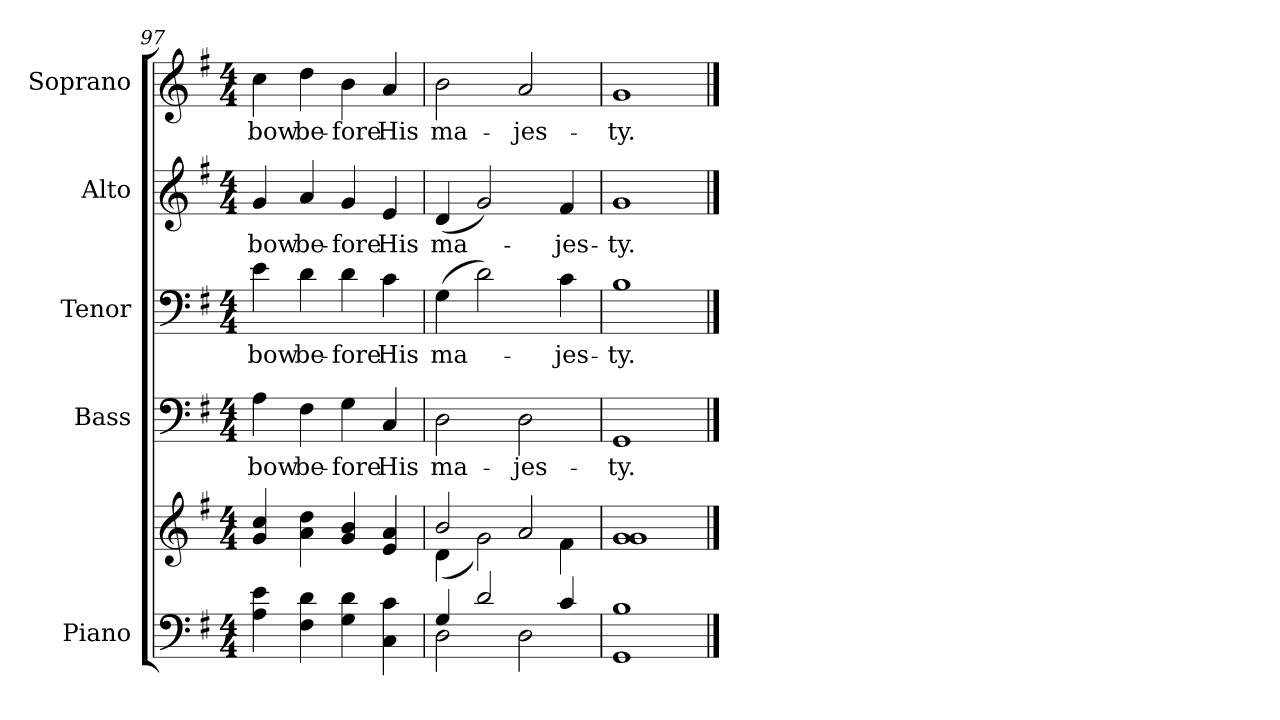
**kern	**kern	**kern	**text	**kern	**text	**kern	**text	**kern	**text
*part5	*part5	*part4	*part4	*part3	*part3	*part2	*part2	*part1	*part1
*staff6	*staff5	*staff4	*staff4	*staff3	*staff3	*staff2	*staff2	*staff1	*staff1
*I"Piano	*	*I"Bass	*	*I"Tenor	*	*I"Alto	*	*I"Soprano	*
*I'Pno.	*	*I'B.	*	*I'T.	*	*I'A.	*	*I'S.	*
!!LO:LB:g=z
*clefF4	*clefG2	*clefF4	*	*clefF4	*	*clefG2	*	*clefG2	*
*k[f#]	*k[f#]	*k[f#]	*	*k[f#]	*	*k[f#]	*	*k[f#]	*
*G:	*G:	*G:	*	*G:	*	*G:	*	*G:	*
*M4/4	*M4/4	*M4/4	*	*M4/4	*	*M4/4	*	*M4/4	*
=97	=97	=97	=97	=97	=97	=97	=97	=97	=97
!	!	!	!LO:LY:b:color=#000000	!	!	!	!	!	!
!	!	!	!	!	!LO:LY:b:color=#000000	!	!	!	!
!	!	!	!	!	!	!	!LO:LY:b:color=#000000	!	!
!	!	!	!	!	!	!	!	!	!LO:LY:b:color=#000000
4Ai\ 4ei	4gi/ 4cci	4Ai\	bow	4ei\	bow	4gi/	bow	4cci\	bow
!	!	!	!LO:LY:b:color=#000000	!	!	!	!	!	!
!	!	!	!	!	!LO:LY:b:color=#000000	!	!	!	!
!	!	!	!	!	!	!	!LO:LY:b:color=#000000	!	!
!	!	!	!	!	!	!	!	!	!LO:LY:b:color=#000000
4F#i\ 4di	4ai\ 4ddi	4F#i\	be-	4di\	be-	4ai/	be-	4ddi\	be-
!	!	!	!LO:LY:b:color=#000000	!	!	!	!	!	!
!	!	!	!	!	!LO:LY:b:color=#000000	!	!	!	!
!	!	!	!	!	!	!	!LO:LY:b:color=#000000	!	!
!	!	!	!	!	!	!	!	!	!LO:LY:b:color=#000000
4Gi\ 4di	4gi/ 4bi	4Gi\	-fore	4di\	-fore	4gi/	-fore	4bi\	-fore
!	!	!	!LO:LY:b:color=#000000	!	!	!	!	!	!
!	!	!	!	!	!LO:LY:b:color=#000000	!	!	!	!
!	!	!	!	!	!	!	!LO:LY:b:color=#000000	!	!
!	!	!	!	!	!	!	!	!	!LO:LY:b:color=#000000
4Ci\ 4ci	4ei/ 4ai	4Ci/	His	4ci\	His	4ei/	His	4ai/	His
=98	=98	=98	=98	=98	=98	=98	=98	=98	=98
*^	*^	*	*	*	*	*	*	*	*
!	!	!	!	!	!LO:LY:b:color=#000000	!	!	!	!	!	!
!	!	!	!	!	!	!	!LO:LY:b:color=#000000	!	!	!	!
!	!	!	!	!	!	!	!	!	!LO:LY:b:color=#000000	!	!
!	!	!	!	!	!	!	!	!	!	!	!LO:LY:b:color=#000000
4Gi/	2Di\	2bi/	(4di\	2Di\	ma-	(4Gi\	ma-	(4di/	ma-	2bi\	ma-
2di/	.	.	2gi\)	.	.	2di\)	.	2gi/)	.	.	.
!	!	!	!	!	!LO:LY:b:color=#000000	!	!	!	!	!	!
!	!	!	!	!	!	!	!	!	!	!	!LO:LY:b:color=#000000
.	2Di\	2ai/	.	2Di\	-jes-	.	.	.	.	2ai/	-jes-
!	!	!	!	!	!	!	!LO:LY:b:color=#000000	!	!	!	!
!	!	!	!	!	!	!	!	!	!LO:LY:b:color=#000000	!	!
4ci/	.	.	4f#i\	.	.	4ci\	-jes-	4f#i/	-jes-	.	.
*v	*v	*	*	*	*	*	*	*	*	*	*
*	*v	*v	*	*	*	*	*	*	*	*
=99	=99	=99	=99	=99	=99	=99	=99	=99	=99
*	*^	*	*	*	*	*	*	*	*
!	!	!	!	!LO:LY:b:color=#000000	!	!	!	!	!	!
*	*v	*v	*	*	*	*	*	*	*	*
*	*^	*	*	*	*	*	*	*	*
!	!	!	!	!	!	!LO:LY:b:color=#000000	!	!	!	!
*	*v	*v	*	*	*	*	*	*	*	*
*	*^	*	*	*	*	*	*	*	*
!	!	!	!	!	!	!	!	!LO:LY:b:color=#000000	!	!
*	*v	*v	*	*	*	*	*	*	*	*
*	*^	*	*	*	*	*	*	*	*
!	!	!	!	!	!	!	!	!	!	!LO:LY:b:color=#000000
*	*v	*v	*	*	*	*	*	*	*	*
1GGi 1Bi	1gi 1gi	1GGi	-ty.	1Bi	-ty.	1gi	-ty.	1gi	-ty.
==	==	==	==	==	==	==	==	==	==
*-	*-	*-	*-	*-	*-	*-	*-	*-	*-
